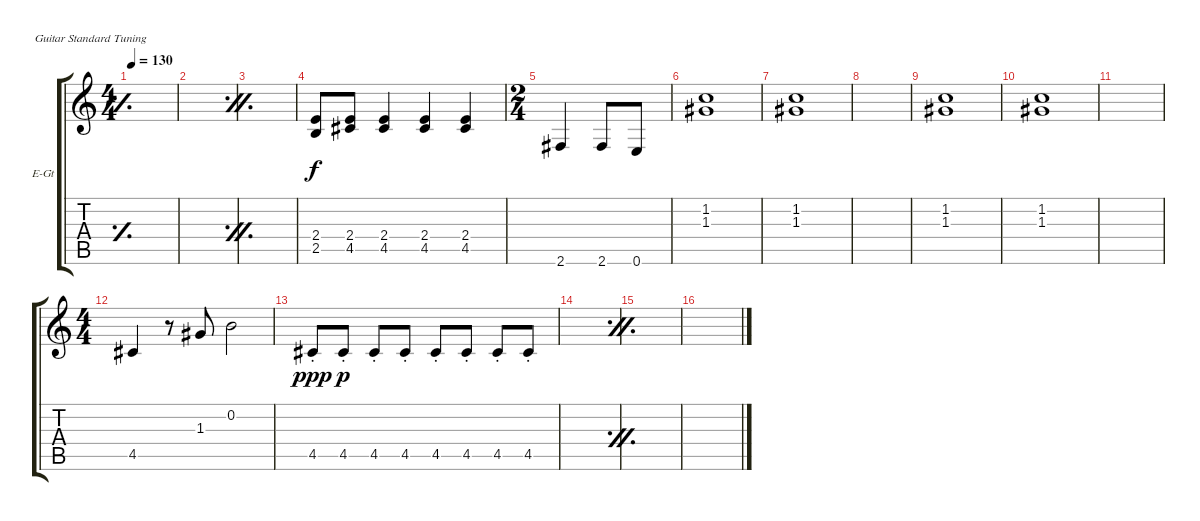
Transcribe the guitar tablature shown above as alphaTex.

\defaultSystemsLayout 4
\bracketExtendMode groupsimilarinstruments
\firstSystemTrackNameOrientation horizontal
\otherSystemsTrackNameOrientation horizontal
\track ("Electric Guitar" "E-Gt") {instrument distortionguitar}
\staff {score tabs}
\tuning (E4 B3 G3 D3 A2 E2)
\ts (4 4)
\tempo 130
\clef g2
\simile simple
\ks c
|
\simile firstofdouble
|
\simile secondofdouble
|
(2.5 2.4).8 (2.4 4.5).8 (2.4 4.5).4 (2.4 4.5).4 (2.4 4.5).4 |
\ts (2 4)
2.6.4 2.6.8 0.6.8 |
(1.3 1.2).1 |
(1.3 1.2).1 |
|
(1.3 1.2).1 |
(1.3 1.2).1 |
|
\ts (4 4)
4.5.4 r.8 1.3.8 0.2.2 |
4.5{st}.8{dy ppp} 4.5{st}.8{dy p} 4.5{st}.8 4.5{st}.8 4.5{st}.8 4.5{st}.8 4.5{st}.8 4.5{st}.8 |
\simile firstofdouble
|
\simile secondofdouble
|
\simile firstofdouble
